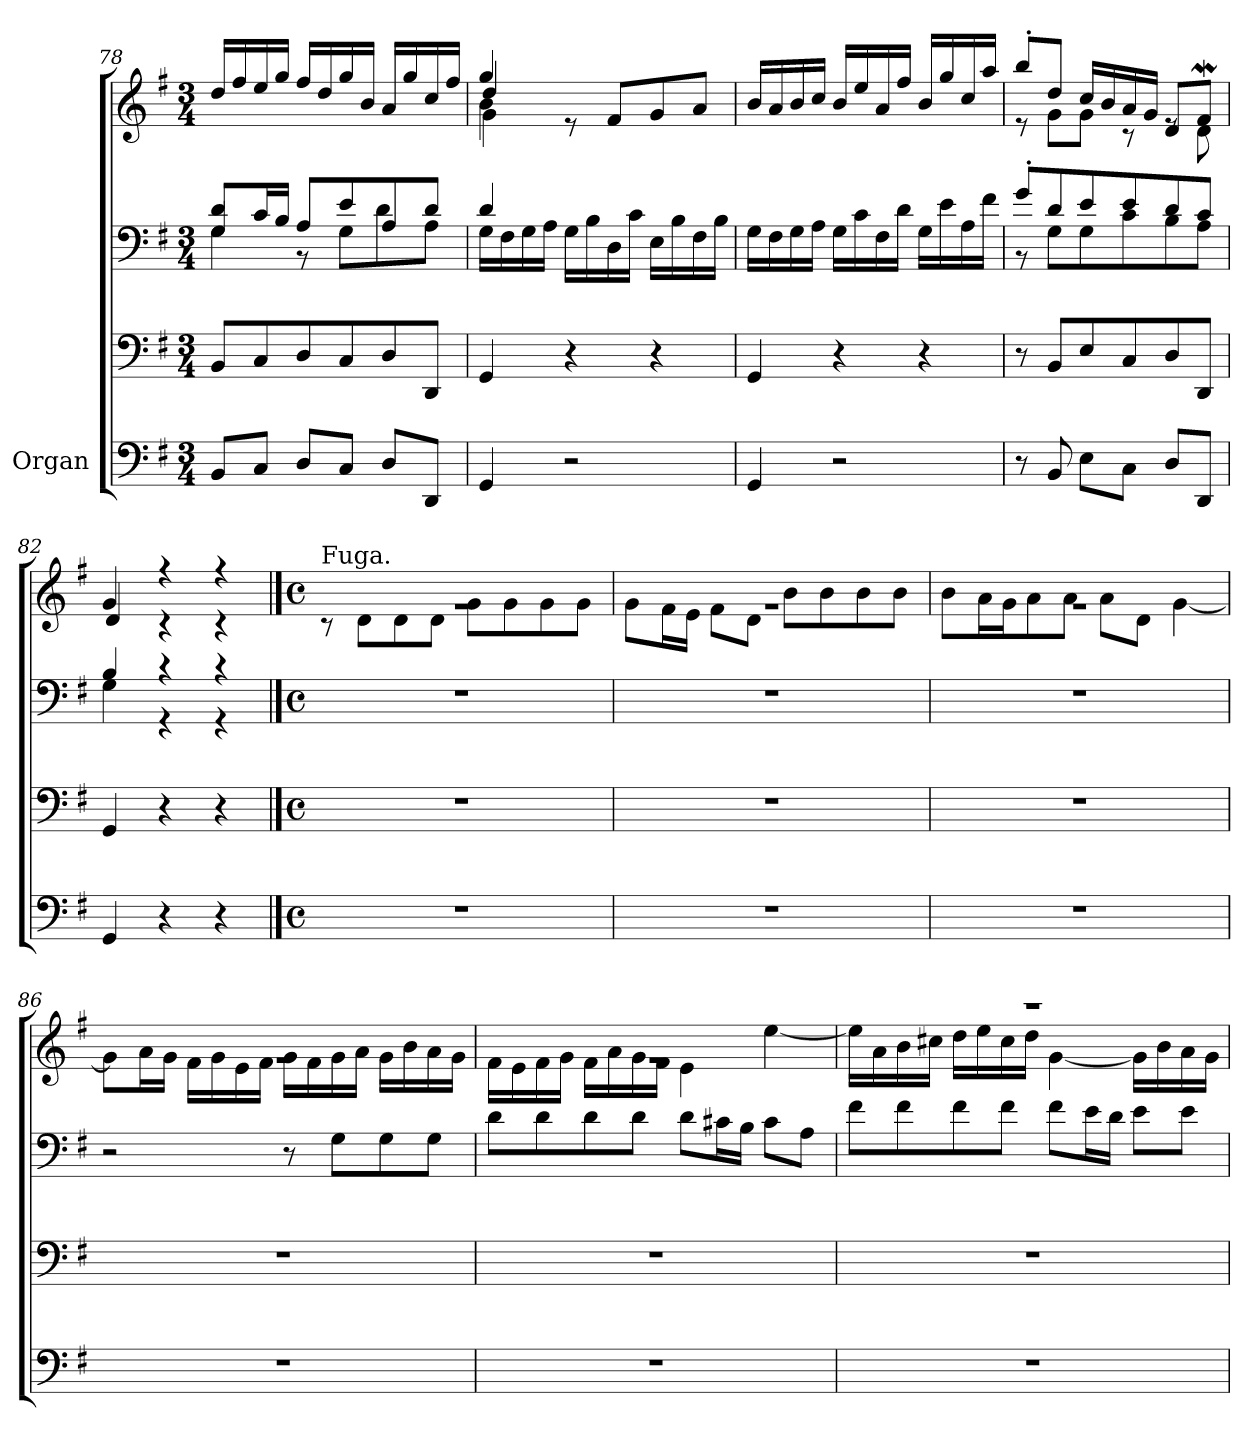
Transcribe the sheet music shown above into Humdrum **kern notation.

**kern	**kern	**kern	**kern
*part2	*part1	*part1	*part1
*staff4	*staff3	*staff2	*staff1
*I"Organ	*	*	*
!!LO:LB:g=z
*clefF4	*clefF4	*clefF4	*clefG2
*k[f#]	*k[f#]	*k[f#]	*k[f#]
*M3/4	*M3/4	*M3/4	*M3/4
=78	=78	=78	=78
*	*	*^	*
*	*	*	*^	*
8BB/L	8BB/L	8d/L	4G\	4G/	16dd/LL
.	.	.	.	.	16ff#/
8C/J	8C/	16c/L	.	.	16ee/
.	.	16B/JJ	.	.	16gg/JJ
8D/L	8D/	8A/L	8r	2ryy	16ff#/LL
.	.	.	.	.	16dd/
8C/J	8C/	8e/	8G\L	.	16gg/
.	.	.	.	.	16b/JJ
8D/L	8D/	8A/	8d\	.	16a/LL
.	.	.	.	.	16gg/
8DD/J	8DD/J	8d/J	8A\J	.	16cc/
.	.	.	.	.	16ff#/JJ
*	*	*	*v	*v	*
=79	=79	=79	=79	=79
*	*	*	*	*^
*	*	*	*	*	*^
*	*	*	*	*	*	*^
4GG/	4GG/	4d/	16G\LL	4gg/	4dd/	4b\	4g\
.	.	.	16F#\	.	.	.	.
.	.	.	16G\	.	.	.	.
.	.	.	16A\JJ	.	.	.	.
2r	4r	2rFyy	16G\LL	8re	2ryy	2ryy	2ryy
.	.	.	16B\	.	.	.	.
.	.	.	16D\	8f#/L	.	.	.
.	.	.	16c\JJ	.	.	.	.
.	4r	.	16E\LL	8g/	.	.	.
.	.	.	16B\	.	.	.	.
.	.	.	16F#\	8a/J	.	.	.
.	.	.	16B\JJ	.	.	.	.
*	*	*v	*v	*	*	*	*
*	*	*	*v	*v	*v	*v
=80	=80	=80	=80
4GG/	4GG/	16G\LL	16b/LL
.	.	16F#\	16a/
.	.	16G\	16b/
.	.	16A\JJ	16cc/JJ
2r	4r	16G\LL	16b/LL
.	.	16c\	16ee/
.	.	16F#\	16a/
.	.	16d\JJ	16ff#/JJ
.	4r	16G\LL	16b/LL
.	.	16e\	16gg/
.	.	16A\	16cc/
.	.	16f#\JJ	16aa/JJ
=81	=81	=81	=81
*	*	*	*MM60
*	*	*^	*^
8r	8r	8g'/L	8r	8bb'/L	8r
8BB/	8BB/L	8d/	8G\L	8dd/J	8g\L
8E\L	8E/	8e/	8G\	16cc/LL	8g\J
.	.	.	.	16b/	.
8C\J	8C/	8e/	8c\	16a/	8r
.	.	.	.	16g/JJ	.
8D/L	8D/	8d/	8B\	8d/L	8re
*	*	*	*	*MM30	*
8DD/J	8DD/J	8c/J	8A\J	8f#W/J	8d\
=82	=82	=82	=82	=82	=82
*	*	*	*	*MM25	*
4GG/	4GG/	4B/	4G\	4g/	4d/
4r	4r	4r	4r	4r	4r
4r	4r	4r	4r	4r	4r
*	*	*v	*v	*	*
!!LO:LB:g=z	!!
==83	==83	==83	==83	==83
*M4/4	*M4/4	*M4/4	*M4/4	*
*met(c)	*met(c)	*met(c)	*met(c)	*
*	*	*^	*	*
!	!	!	!	!LO:TX:a:t=Fuga.	!
*	*	*v	*v	*	*
1r	1r	1r	1rg	8r
*	*	*	*MM80	*
.	.	.	.	8d\L
.	.	.	.	8d\
.	.	.	.	8d\J
.	.	.	.	8g\L
.	.	.	.	8g\
.	.	.	.	8g\
.	.	.	.	8g\J
=84	=84	=84	=84	=84
1r	1r	1r	1rg	8g\L
.	.	.	.	16f#\L
.	.	.	.	16e\JJ
.	.	.	.	8f#\L
.	.	.	.	8d\J
.	.	.	.	8b\L
.	.	.	.	8b\
.	.	.	.	8b\
.	.	.	.	8b\J
=85	=85	=85	=85	=85
1r	1r	1r	1rg	8b\L
.	.	.	.	16a\L
.	.	.	.	16g\J
.	.	.	.	8a\
.	.	.	.	8a\J
.	.	.	.	8a\L
.	.	.	.	8d\J
.	.	.	.	[4g\
=86	=86	=86	=86	=86
1r	1r	2r	1rg	8g\L]
.	.	.	.	16a\L
.	.	.	.	16g\JJ
.	.	.	.	16f#\LL
.	.	.	.	16g\
.	.	.	.	16e\
.	.	.	.	16f#\JJ
.	.	8r	.	16g\LL
.	.	.	.	16f#\
.	.	8G\L	.	16g\
.	.	.	.	16a\JJ
.	.	8G\	.	16g\LL
.	.	.	.	16b\
.	.	8G\J	.	16a\
.	.	.	.	16g\JJ
=87	=87	=87	=87	=87
1r	1r	8d\L	1rg	16f#\LL
.	.	.	.	16e\
.	.	8d\	.	16f#\
.	.	.	.	16g\JJ
.	.	8d\	.	16f#\LL
.	.	.	.	16a\
.	.	8d\J	.	16g\
.	.	.	.	16f#\JJ
.	.	8d\L	.	4e\
.	.	16c#X\L	.	.
.	.	16B\JJ	.	.
.	.	8c#\L	.	[4ee\
.	.	8A\J	.	.
!!LO:PB:g=z	!!
=88	=88	=88	=88	=88
1r	1r	8f#\L	1r	16ee\LL]
.	.	.	.	16a\
.	.	8f#\	.	16b\
.	.	.	.	16cc#X\JJ
.	.	8f#\	.	16dd\LL
.	.	.	.	16ee\
.	.	8f#\J	.	16cc#\
.	.	.	.	16dd\JJ
.	.	8f#\L	.	[4g\
.	.	16e\L	.	.
.	.	16d\JJ	.	.
.	.	8e\L	.	16g\LL]
.	.	.	.	16b\
.	.	8e\J	.	16a\
.	.	.	.	16g\JJ
*	*	*	*v	*v
=	=	=	=
*-	*-	*-	*-
